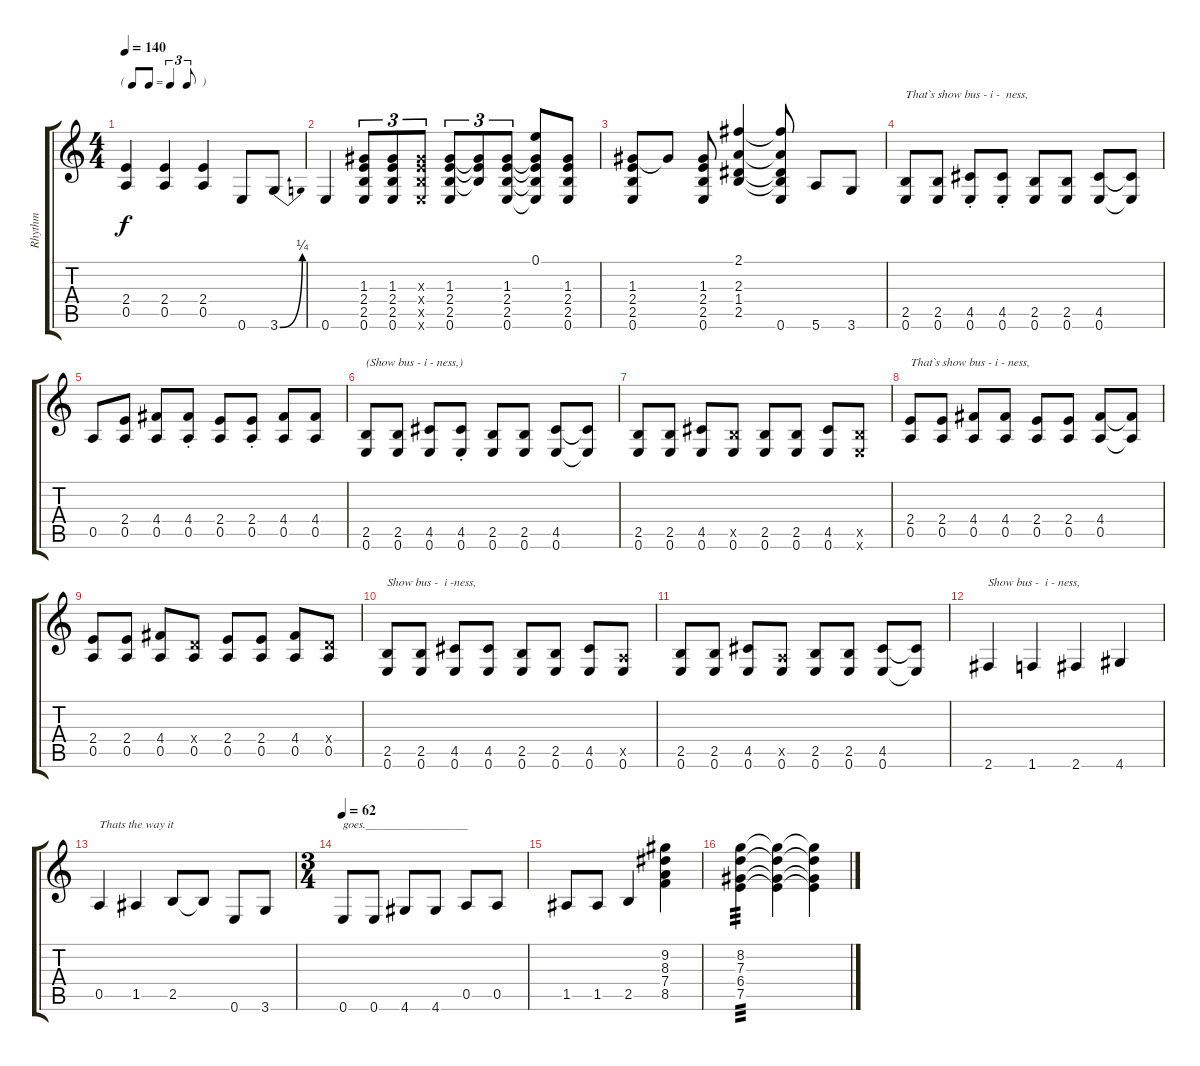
\track ("Rhythm" "Rhythm") {instrument overdrivenguitar}
\staff {score tabs}
\tuning (E4 B3 G3 D3 A2 E2) {hide}
\ts (4 4)
\tf triplet8th
\tempo 140
\clef g2
\ks c
(2.4 0.5).4{dy f} (2.4 0.5).4 (2.4 0.5).4 0.6.8 3.6{be (bend 0 0 60 1)}.8 |
0.6.4 (1.3 2.4 2.5 0.6).8{tu (3 2)} (1.3 2.4 2.5 0.6).8{tu (3 2)} (1.3{x} 2.4{x} 2.5{x} 0.6{x}).8{tu (3 2)} (1.3 2.4 2.5 0.6).8{tu (3 2)} (1.3{t} 2.4{t} 2.5{t}).8{tu (3 2)} (1.3 2.4 2.5 0.6).8{tu (3 2)} (0.1 1.3{t} 2.4{t} 2.5{t} 0.6{t}).8 (1.3 2.4 2.5 0.6).8 |
(1.3 2.4 2.5 0.6).8 1.3{t}.8 (1.3 2.4 2.5 0.6).8 (2.1 2.3 1.4 2.5).4 (2.1{t} 2.3{t} 1.4{t} 2.5{t} 0.6).8 5.6.8 3.6.8 |
(2.5 0.6).8{txt "That`s show bus - i -  ness,"} (2.5 0.6).8 (4.5{st} 0.6{st}).8 (4.5{st} 0.6{st}).8 (2.5 0.6).8 (2.5 0.6).8 (4.5 0.6).8 (4.5{t} 0.6{t}).8 |
0.5.8 (2.4 0.5).8 (4.4 0.5).8 (4.4{st} 0.5).8 (2.4 0.5).8 (2.4{st} 0.5{st}).8 (4.4 0.5).8 (4.4 0.5).8 |
(2.5 0.6).8{txt "(Show bus - i - ness,)"} (2.5 0.6).8 (4.5 0.6).8 (4.5{st} 0.6{st}).8 (2.5 0.6).8 (2.5 0.6).8 (4.5 0.6).8 (4.5{t} 0.6{t}).8 |
(2.5 0.6).8 (2.5 0.6).8 (4.5 0.6).8 (2.5{x} 0.6).8 (2.5 0.6).8 (2.5 0.6).8 (4.5 0.6).8 (2.5{x} 0.6{x}).8 |
(2.4 0.5).8{txt "That`s show bus - i - ness,"} (2.4 0.5).8 (4.4 0.5).8 (4.4 0.5).8 (2.4 0.5).8 (2.4 0.5).8 (4.4 0.5).8 (4.4{t} 0.5{t}).8 |
(2.4 0.5).8 (2.4 0.5).8 (4.4 0.5).8 (0.4{x} 0.5).8 (2.4 0.5).8 (2.4 0.5).8 (4.4 0.5).8 (0.4{x} 0.5).8 |
(2.5 0.6).8{txt "Show bus -  i -ness,"} (2.5 0.6).8 (4.5 0.6).8 (4.5 0.6).8 (2.5 0.6).8 (2.5 0.6).8 (4.5 0.6).8 (0.5{x} 0.6).8 |
(2.5 0.6).8 (2.5 0.6).8 (4.5 0.6).8 (0.5{x} 0.6).8 (2.5 0.6).8 (2.5 0.6).8 (4.5 0.6).8 (4.5{t} 0.6{t}).8 |
2.6.4{txt "Show bus -  i - ness,"} 1.6.4 2.6.4 4.6.4 |
0.5.4{txt "Thats the way it "} 1.5.4 2.5.8 2.5{t}.8 0.6.8 3.6.8 |
\ts (3 4)
\tempo 62
0.6.8{txt "goes._________________"} 0.6.8 4.6.8 4.6.8 0.5.8 0.5.8 |
1.5.8 1.5.8 2.5.4 (9.2 8.3 7.4 8.5).4 |
(8.2 7.3 6.4 7.5).4{tp 3} (8.2{t} 7.3{t} 6.4{t} 7.5{t}).4 (8.2{t} 7.3{t} 6.4{t} 7.5{t}).4
